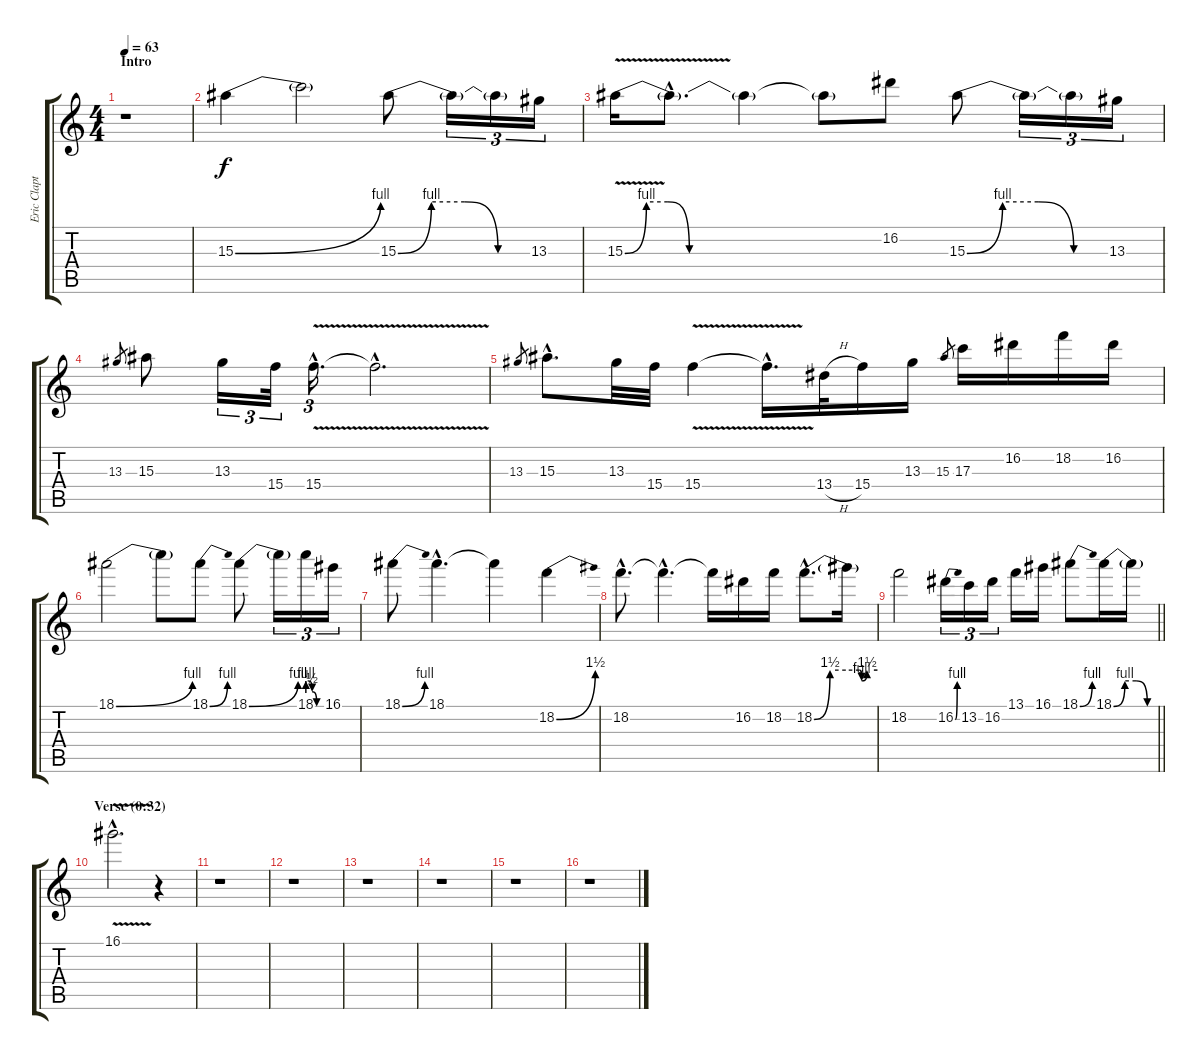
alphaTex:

\track ("Eric Clapton" "Eric Clapt") {instrument overdrivenguitar}
\staff {score tabs}
\tuning (E4 B3 G3 D3 A2 E2) {hide}
\ts (4 4)
\section ("" "Intro")
\tempo 63
\clef g2
\ks c
r.1{dy f instrument overdrivenguitar} |
15.3{be (bend 0 0 60 4)}.4 15.3{t}.2 15.3{be (custom 0 0 15 4 30 4 45 0 60 0)}.8 15.3{t}.16{tu (3 2)} 15.3{t}.16{tu (3 2)} 13.3.16{tu (3 2)} |
15.3{be (custom 0 0 5 4 10 4 15 0 30 0 45 0 60 0) v}.16 15.3{hac t}.8{d} 15.3{t}.4 15.3{t}.8 16.2.8 15.3{be (custom 0 0 15 4 30 4 45 0 60 0)}.8 15.3{t}.16{tu (3 2)} 15.3{t}.16{tu (3 2)} 13.3.16{tu (3 2)} |
13.3.8{gr} 15.3.8 13.3.16{tu (3 2)} 15.4.32{tu (3 2)} 15.4{v hac}.16{d tu (3 2)} 15.4{hac t}.2{d} |
13.3.8{gr} 15.3{hac}.8{d} 13.3.32 15.4.32 15.4{v}.4 15.4{hac t}.16{d} 13.4{h}.32 15.4.16 13.3.16 15.3.8{gr} 17.3.16 16.2.16 18.2.16 16.2.16 |
18.1{be (bend 0 0 60 4)}.2 18.1{t}.8 18.1{be (bend 0 0 60 4)}.8 18.1{be (bend 0 0 60 4)}.8 18.1{t}.16{tu (3 2)} 18.1{be (custom 0 4 20 2 40 0 60 0)}.16{tu (3 2)} 16.1.16{tu (3 2)} |
18.1{be (bend 0 0 60 4)}.8 18.1{hac}.4{d} 18.1{t}.4 18.2{be (bend 0 0 60 6)}.4 |
18.2{hac}.8{d} 18.2{hac t}.4{d} 18.2{t}.16 16.2.16 18.2.16 18.2{be (custom 0 0 15 6 30 6 43 6 45 4 50 6 60 6) hac}.8{d} 18.2{t}.16 |
\barLineRight lightlight
18.2.2 16.2{be (bend 0 0 60 4)}.16{tu (3 2)} 13.2.16{tu (3 2)} 16.2.16{tu (3 2)} 13.1.16 16.1.16 18.1{be (bend 0 0 60 4)}.8 18.1{be (custom 0 0 15 4 30 4 45 0 60 0)}.16 18.1{t}.16 |
\section ("" "Verse (0:32)")
16.1{v hac}.2{d} r.4 |
r.1 |
r.1 |
r.1 |
r.1 |
r.1 |
r.1
